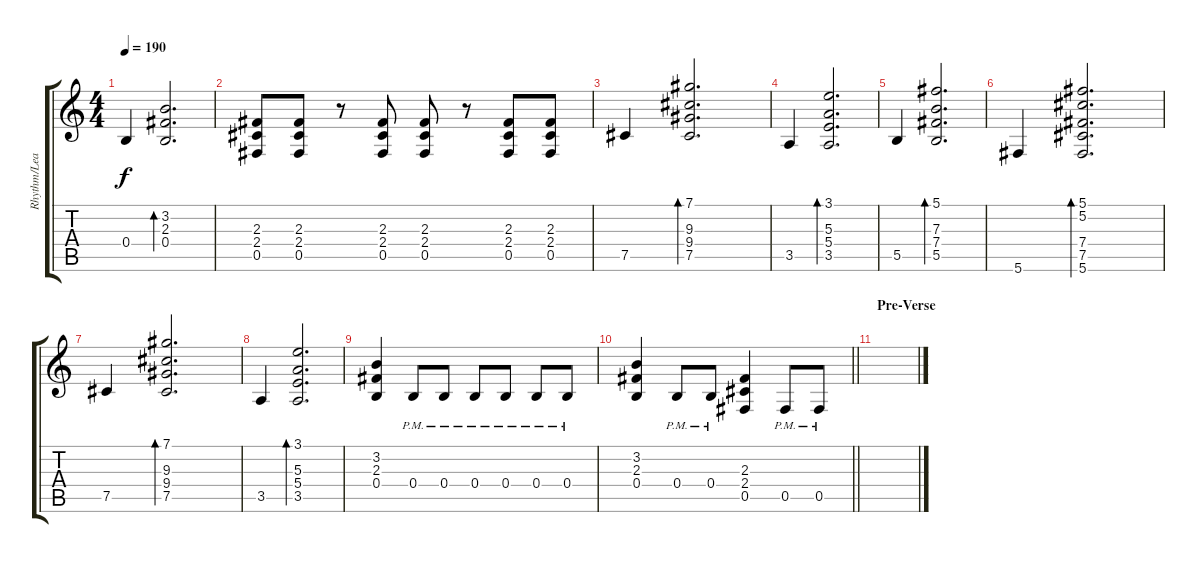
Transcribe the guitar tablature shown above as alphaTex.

\track ("Rhythm/Lead Guitar" "Rhythm/Lea") {instrument overdrivenguitar}
\staff {score tabs}
\tuning (Db4 Ab3 E3 B2 Gb2 Db2) {hide}
\ts (4 4)
\tempo 190
\clef g2
\ks c
0.4.4{dy f} (3.2 2.3 0.4).2{d bd 480} |
(2.3 2.4 0.5).8 (2.3 2.4 0.5).8 r.8 (2.3 2.4 0.5).8 (2.3 2.4 0.5).8 r.8 (2.3 2.4 0.5).8 (2.3 2.4 0.5).8 |
7.5.4 (7.1 9.3 9.4 7.5).2{d bd 480} |
3.5.4 (3.1 5.3 5.4 3.5).2{d bd 480} |
5.5.4 (5.1 7.3 7.4 5.5).2{d bd 480} |
5.6.4 (5.1 5.2 7.4 7.5 5.6).2{d bd 480} |
7.5.4 (7.1 9.3 9.4 7.5).2{d bd 480} |
3.5.4 (3.1 5.3 5.4 3.5).2{d bd 480} |
(3.2 2.3 0.4).4 0.4{pm}.8 0.4{pm}.8 0.4{pm}.8 0.4{pm}.8 0.4{pm}.8 0.4{pm}.8 |
\barLineRight lightlight
(3.2 2.3 0.4).4 0.4{pm}.8 0.4{pm}.8 (2.3 2.4 0.5).4 0.5{pm}.8 0.5{pm}.8 |
\section ("" "Pre-Verse")
